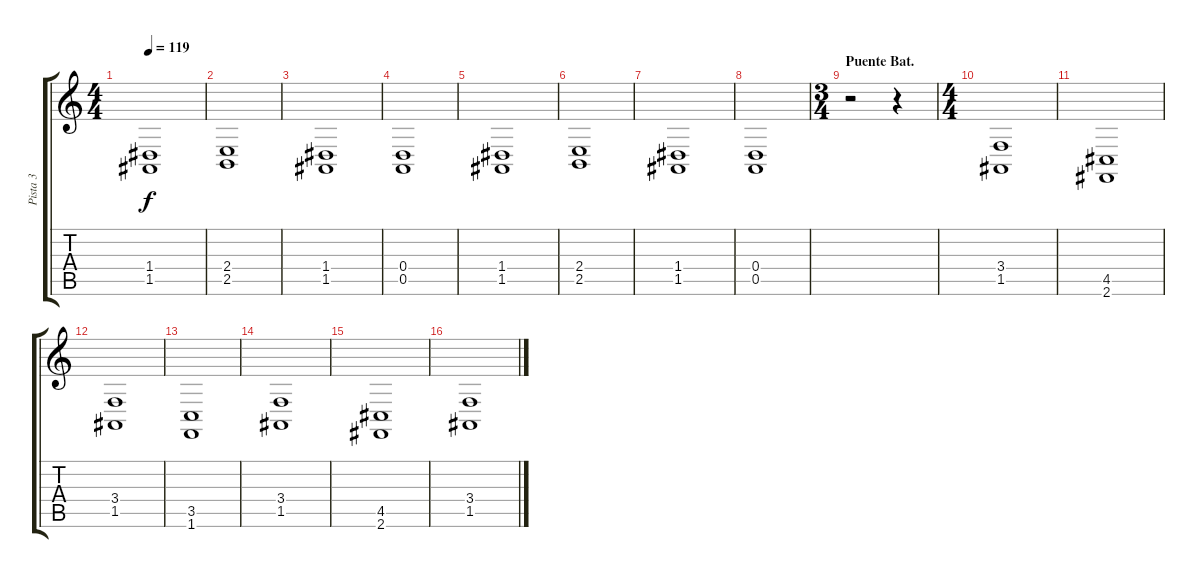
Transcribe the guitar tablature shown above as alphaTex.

\track ("Pista 3" "Pista 3") {instrument stringensemble1}
\staff {score tabs}
\tuning (E4 B3 G3 D3 A2 E2) {hide}
\ts (4 4)
\tempo 119
\clef g2
\ks c
(1.4 1.5).1{dy f instrument stringensemble1} |
(2.4 2.5).1 |
(1.4 1.5).1 |
(0.4 0.5).1 |
(1.4 1.5).1 |
(2.4 2.5).1 |
(1.4 1.5).1 |
(0.4 0.5).1 |
\ts (3 4)
\section ("" "Puente Bat.")
r.2 r.4 |
\ts (4 4)
(3.4 1.5).1 |
(4.5 2.6).1 |
(3.4 1.5).1 |
(3.5 1.6).1 |
(3.4 1.5).1 |
(4.5 2.6).1 |
(3.4 1.5).1
